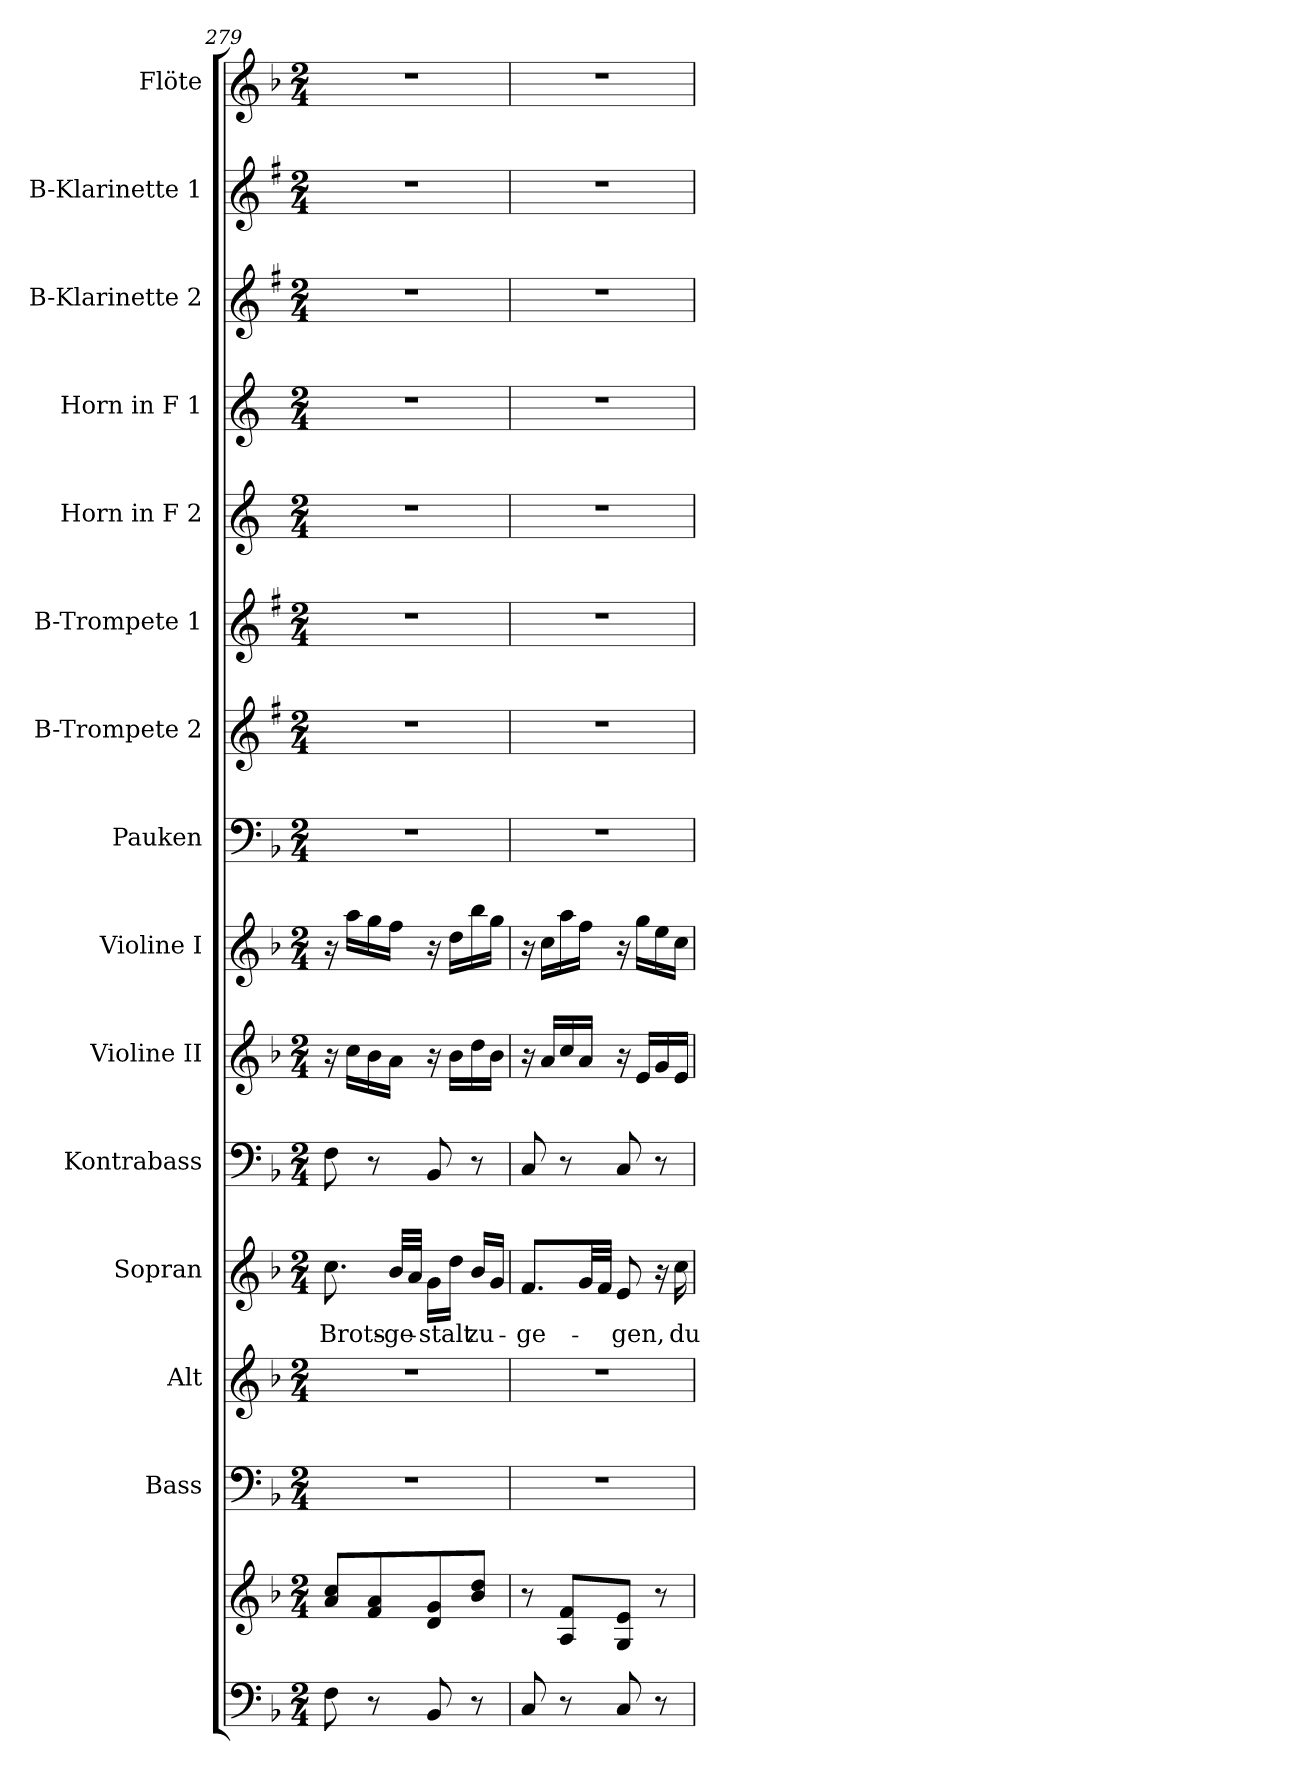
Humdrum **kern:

**kern	**kern	**kern	**kern	**kern	**text	**kern	**kern	**kern	**kern	**kern	**kern	**kern	**kern	**kern	**kern	**kern
*part15	*part15	*part14	*part13	*part12	*part12	*part11	*part10	*part9	*part8	*part7	*part6	*part5	*part4	*part3	*part2	*part1
*staff16	*staff15	*staff14	*staff13	*staff12	*staff12	*staff11	*staff10	*staff9	*staff8	*staff7	*staff6	*staff5	*staff4	*staff3	*staff2	*staff1
*	*	*I"Bass	*I"Alt	*I"Sopran	*	*I"Kontrabass	*I"Violine II	*I"Violine I	*I"Pauken	*I"B-Trompete 2	*I"B-Trompete 1	*I"Horn in F 2	*I"Horn in F 1	*I"B-Klarinette 2	*I"B-Klarinette 1	*I"Flöte
*	*	*I'B.	*I'A.	*I'S.	*	*I'Kb.	*I'Vl. II	*I'Vl. I	*I'Pk.	*I'B Trp. 2	*I'B Trp. 1	*	*	*I'B Kl. 2	*I'B Kl. 1	*I'Fl.
!!LO:PB:g=z
*clefF4	*clefG2	*clefF4	*clefG2	*clefG2	*	*clefF4	*clefG2	*clefG2	*clefF4	*clefG2	*clefG2	*clefG2	*clefG2	*clefG2	*clefG2	*clefG2
*	*	*	*	*	*	*ITrd7c12	*	*	*	*ITrd1c2	*ITrd1c2	*ITrd4c7	*ITrd4c7	*ITrd1c2	*ITrd1c2	*
*k[b-]	*k[b-]	*k[b-]	*k[b-]	*k[b-]	*	*k[b-]	*k[b-]	*k[b-]	*k[b-]	*k[b-]	*k[b-]	*k[b-]	*k[b-]	*k[b-]	*k[b-]	*k[b-]
*F:	*F:	*F:	*F:	*F:	*	*F:	*F:	*F:	*F:	*F:	*F:	*F:	*F:	*F:	*F:	*F:
*M2/4	*M2/4	*M2/4	*M2/4	*M2/4	*	*M2/4	*M2/4	*M2/4	*M2/4	*M2/4	*M2/4	*M2/4	*M2/4	*M2/4	*M2/4	*M2/4
=279	=279	=279	=279	=279	=279	=279	=279	=279	=279	=279	=279	=279	=279	=279	=279	=279
!	!	!	!	!	!LO:LY:b	!	!	!	!	!	!	!	!	!	!	!
8F\	8a/ 8cc/L	2r	2r	8.cc\	Brots-	8FF\	16r	16r	2r	2r	2r	2r	2r	2r	2r	2r
.	.	.	.	.	.	.	16cc\LL	16aa\LL	.	.	.	.	.	.	.	.
8r	8f/ 8a/	.	.	.	.	8r	16b-\	16gg\	.	.	.	.	.	.	.	.
!	!	!	!	!	!LO:LY:b	!	!	!	!	!	!	!	!	!	!	!
.	.	.	.	32b-/LLL	-ge-	.	16a\JJ	16ff\JJ	.	.	.	.	.	.	.	.
.	.	.	.	32a/JJJ	.	.	.	.	.	.	.	.	.	.	.	.
!	!	!	!	!	!LO:LY:b	!	!	!	!	!	!	!	!	!	!	!
8BB-/	8d/ 8g/	.	.	16g\LL	-stalt	8BBB-/	16r	16r	.	.	.	.	.	.	.	.
.	.	.	.	16dd\JJ	.	.	16b-\LL	16dd\LL	.	.	.	.	.	.	.	.
!	!	!	!	!	!LO:LY:b	!	!	!	!	!	!	!	!	!	!	!
8r	8b-/ 8dd/J	.	.	16b-/LL	zu-	8r	16dd\	16bb-\	.	.	.	.	.	.	.	.
.	.	.	.	16g/JJ	.	.	16b-\JJ	16gg\JJ	.	.	.	.	.	.	.	.
=280	=280	=280	=280	=280	=280	=280	=280	=280	=280	=280	=280	=280	=280	=280	=280	=280
!	!	!	!	!	!LO:LY:b	!	!	!	!	!	!	!	!	!	!	!
8C/	8r	2r	2r	8.f/L	-ge-	8CC/	16r	16r	2r	2r	2r	2r	2r	2r	2r	2r
.	.	.	.	.	.	.	16a/LL	16cc\LL	.	.	.	.	.	.	.	.
8r	8A/ 8f/L	.	.	.	.	8r	16cc/	16aa\	.	.	.	.	.	.	.	.
.	.	.	.	32g/LL	.	.	16a/JJ	16ff\JJ	.	.	.	.	.	.	.	.
.	.	.	.	32f/JJJ	.	.	.	.	.	.	.	.	.	.	.	.
!	!	!	!	!	!LO:LY:b	!	!	!	!	!	!	!	!	!	!	!
8C/	8G/ 8e/J	.	.	8e/	-gen,	8CC/	16r	16r	.	.	.	.	.	.	.	.
.	.	.	.	.	.	.	16e/LL	16gg\LL	.	.	.	.	.	.	.	.
8r	8r	.	.	16r	.	8r	16g/	16ee\	.	.	.	.	.	.	.	.
!	!	!	!	!	!LO:LY:b	!	!	!	!	!	!	!	!	!	!	!
.	.	.	.	16cc\	du	.	16e/JJ	16cc\JJ	.	.	.	.	.	.	.	.
=	=	=	=	=	=	=	=	=	=	=	=	=	=	=	=	=
*-	*-	*-	*-	*-	*-	*-	*-	*-	*-	*-	*-	*-	*-	*-	*-	*-
